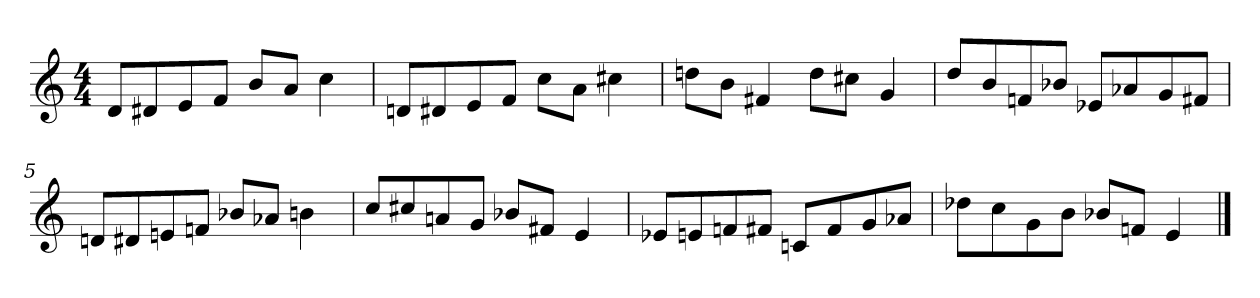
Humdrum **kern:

**kern
*part1
*staff1
*clefG2
*k[]
*C:
*M4/4
=1
8d/L
8d#X/
8e/
8f/J
8b/L
8a/J
4cc\
=2
8dn/L
8d#X/
8e/
8f/J
8cc\L
8a\J
4cc#X\
=3
8ddn\L
8b\J
4f#X/
8dd\L
8cc#X\J
4g/
=4
8dd/L
8b/
8fn/
8b-X/J
8e-X/L
8a-X/
8g/
8f#X/J
=5
8dn/L
8d#X/
8en/
8fn/J
8b-X/L
8a-X/J
4bn\
=6
8cc/L
8cc#X/
8an/
8g/J
8b-X/L
8f#X/J
4e/
=7
8e-X/L
8en/
8fn/
8f#X/J
8cn/L
8f#/
8g/
8a-X/J
=8
8dd-X\L
8cc\
8g\
8b\J
8b-X/L
8fn/J
4e/
==
*-
